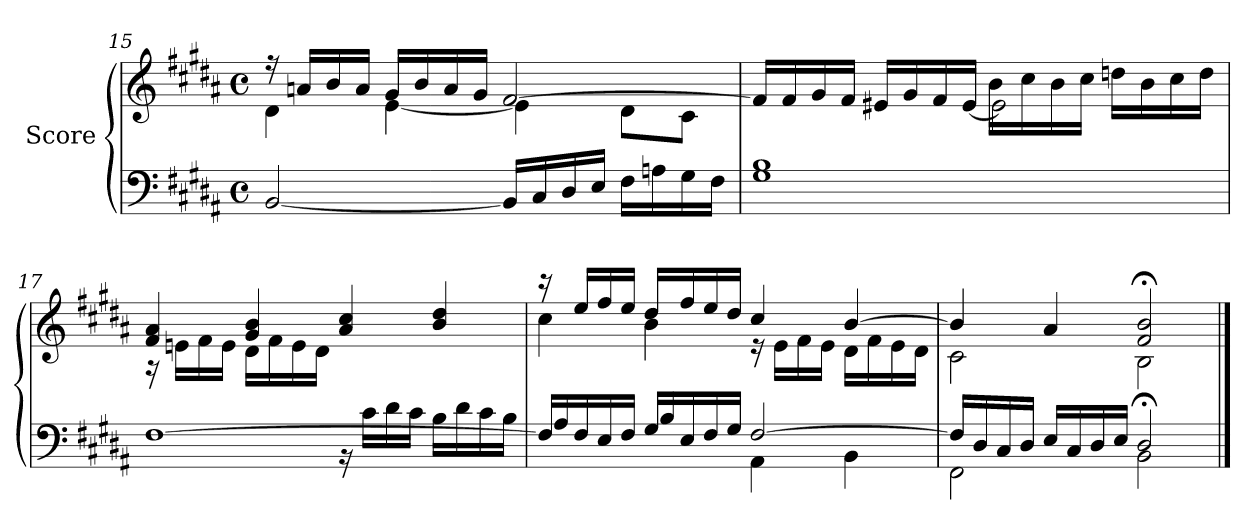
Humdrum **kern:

**kern	**kern
*part1	*part1
*staff2	*staff1
*I"Score	*
*clefF4	*clefG2
*k[f#c#g#d#a#]	*k[f#c#g#d#a#]
*M4/4	*M4/4
*met(c)	*met(c)
=15	=15
*	*^
[2BB/	16r	4d#\
.	16an/LL	.
.	16b/	.
.	16a/JJ	.
.	16g#/LL	[4e\
.	16b/	.
.	16a/	.
.	16g#/JJ	.
16BB/LL]	[2f#/	4e\]
16C#/	.	.
16D#/	.	.
16E/JJ	.	.
16F#\LL	.	8d#\L
16An\	.	.
16G#\	.	8c#\J
16F#\JJ	.	.
=16	=16	=16
1G# 1B	16f#/LL]	2ryy
.	16f#/	.
.	16g#/	.
.	16f#/JJ	.
.	16e#X/LL	.
.	16g#/	.
.	16f#/	.
.	[16e#/JJ	.
.	2e#\]	16b\LL
.	.	16cc#\
.	.	16b\
.	.	16cc#\JJ
.	.	16ddn\LL
.	.	16b\
.	.	16cc#\
.	.	16dd\JJ
!!LO:LB:g=z	!!
=17	=17	=17
*^	*	*
[1F#	2ryy	4f#/ 4a#/	16r
.	.	.	16en\LL
.	.	.	16f#\
.	.	.	16e\JJ
.	.	4g#/ 4b/	16d#\LL
.	.	.	16f#\
.	.	.	16e\
.	.	.	16d#\JJ
.	16r	4a#/ 4cc#/	2ryy
.	16c#\LL	.	.
.	16d#\	.	.
.	16c#\JJ	.	.
.	16B\LL	4b/ 4dd#/	.
.	16d#\	.	.
.	16c#\	.	.
.	16B\JJ	.	.
=18	=18	=18	=18
16F#/LL]	4A#/	16r	4cc#\
16F#/	.	16ee/LL	.
16E/	.	16ff#/	.
16F#/JJ	.	16ee/JJ	.
16G#/LL	4B/	16dd#/LL	4b\
16E/	.	16ff#/	.
16F#/	.	16ee/	.
16G#/JJ	.	16dd#/JJ	.
[2F#/	4AA#\	4cc#/	16r
.	.	.	16e\LL
.	.	.	16f#\
.	.	.	16e\JJ
.	4BB\	[4b/	16d#\LL
.	.	.	16f#\
.	.	.	16e\
.	.	.	16d#\JJ
=19	=19	=19	=19
16F#/LL]	2FF#\	4b/]	2c#\
16D#/	.	.	.
16C#/	.	.	.
16D#/JJ	.	.	.
16E/LL	.	4a#/	.
16C#/	.	.	.
16D#/	.	.	.
16E/JJ	.	.	.
2D#;/	2BB\	2f#/;< 2b/;<	2B\
*v	*v	*	*
*	*v	*v
==	==
*-	*-
